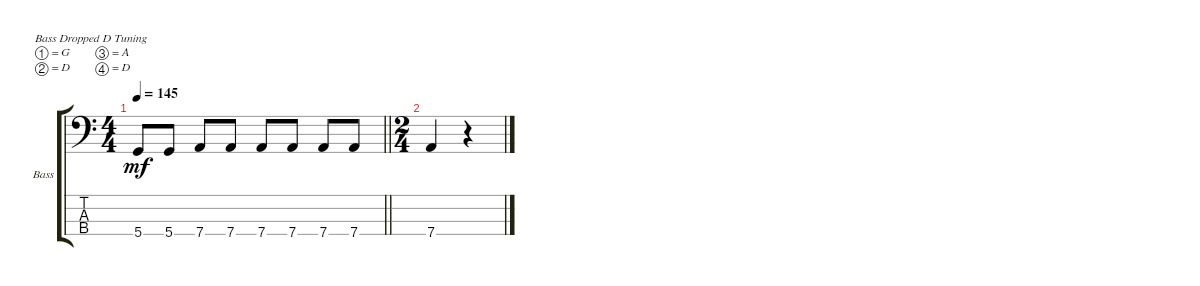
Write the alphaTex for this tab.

\bracketExtendMode groupsimilarinstruments
\firstSystemTrackNameOrientation horizontal
\otherSystemsTrackNameOrientation horizontal
\track ("Bass" "Bass") {instrument electricbassfinger}
\staff {score tabs}
\tuning (G2 D2 A1 D1)
\ts (4 4)
\tempo 145
\clef f4
\barLineRight lightlight
\ks c
5.4.8{dy mf} 5.4.8 7.4.8 7.4.8 7.4.8 7.4.8 7.4.8 7.4.8 |
\ts (2 4)
7.4.4 r.4
